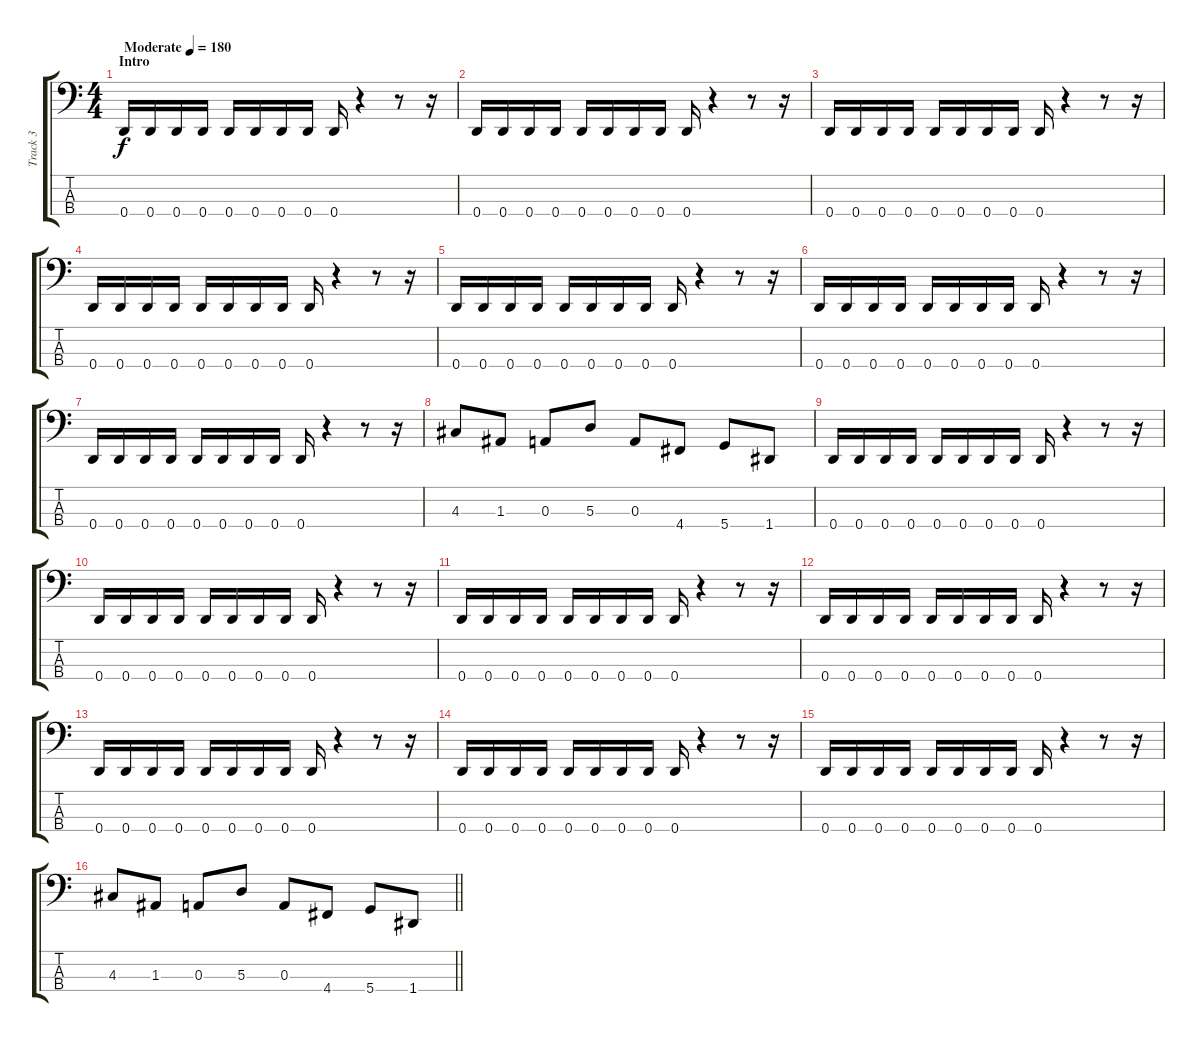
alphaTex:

\track ("Track 3" "Track 3") {instrument electricbasspick}
\staff {score tabs}
\tuning (G2 D2 A1 D1) {hide}
\ts (4 4)
\section ("" "Intro")
\tempo (180 "Moderate")
\clef f4
\ks c
0.4.16{dy f instrument electricbasspick} 0.4.16 0.4.16 0.4.16 0.4.16 0.4.16 0.4.16 0.4.16 0.4.16 r.4 r.8 r.16 |
0.4.16 0.4.16 0.4.16 0.4.16 0.4.16 0.4.16 0.4.16 0.4.16 0.4.16 r.4 r.8 r.16 |
0.4.16 0.4.16 0.4.16 0.4.16 0.4.16 0.4.16 0.4.16 0.4.16 0.4.16 r.4 r.8 r.16 |
0.4.16 0.4.16 0.4.16 0.4.16 0.4.16 0.4.16 0.4.16 0.4.16 0.4.16 r.4 r.8 r.16 |
0.4.16 0.4.16 0.4.16 0.4.16 0.4.16 0.4.16 0.4.16 0.4.16 0.4.16 r.4 r.8 r.16 |
0.4.16 0.4.16 0.4.16 0.4.16 0.4.16 0.4.16 0.4.16 0.4.16 0.4.16 r.4 r.8 r.16 |
0.4.16 0.4.16 0.4.16 0.4.16 0.4.16 0.4.16 0.4.16 0.4.16 0.4.16 r.4 r.8 r.16 |
4.3.8 1.3.8 0.3.8 5.3.8 0.3.8 4.4.8 5.4.8 1.4.8 |
0.4.16 0.4.16 0.4.16 0.4.16 0.4.16 0.4.16 0.4.16 0.4.16 0.4.16 r.4 r.8 r.16 |
0.4.16 0.4.16 0.4.16 0.4.16 0.4.16 0.4.16 0.4.16 0.4.16 0.4.16 r.4 r.8 r.16 |
0.4.16 0.4.16 0.4.16 0.4.16 0.4.16 0.4.16 0.4.16 0.4.16 0.4.16 r.4 r.8 r.16 |
0.4.16 0.4.16 0.4.16 0.4.16 0.4.16 0.4.16 0.4.16 0.4.16 0.4.16 r.4 r.8 r.16 |
0.4.16 0.4.16 0.4.16 0.4.16 0.4.16 0.4.16 0.4.16 0.4.16 0.4.16 r.4 r.8 r.16 |
0.4.16 0.4.16 0.4.16 0.4.16 0.4.16 0.4.16 0.4.16 0.4.16 0.4.16 r.4 r.8 r.16 |
0.4.16 0.4.16 0.4.16 0.4.16 0.4.16 0.4.16 0.4.16 0.4.16 0.4.16 r.4 r.8 r.16 |
\barLineRight lightlight
4.3.8 1.3.8 0.3.8 5.3.8 0.3.8 4.4.8 5.4.8 1.4.8
